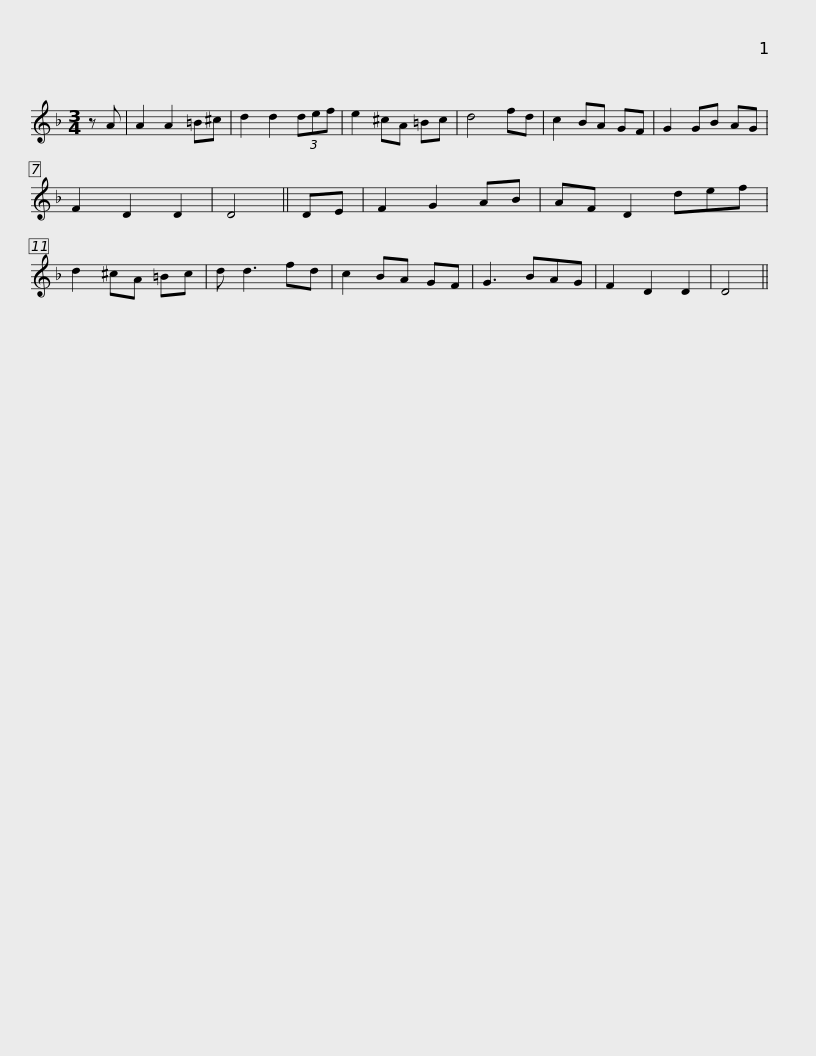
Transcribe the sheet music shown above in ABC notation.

X:1
L:1/8
M:3/4
I:linebreak $
K:Dmin
V:1 treble
V:1
 z A | A2 A2 =B^c | d2 d2 (3def | e2 ^cA =Bc | d4 fd | %5
 c2 BA GF | G2 GB AG | F2 D2 D2 | D4 || DE |$ %10
 F2 G2 AB | AF D2 def | d2 ^cA =Bc | d d3 fd | c2 BA GF | %15
 G3 BAG | F2 D2 D2 | D4 || %18
